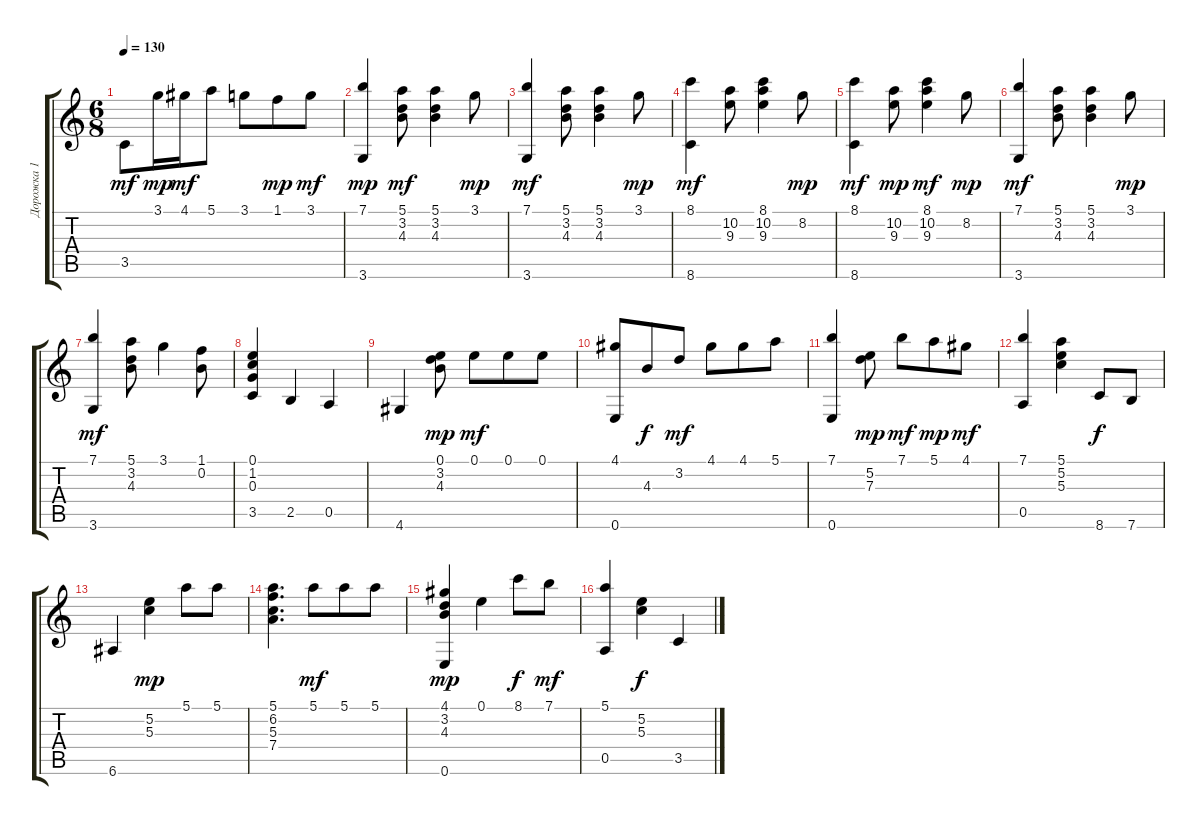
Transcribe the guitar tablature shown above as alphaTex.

\track ("Дорожка 1" "Дорожка 1") {instrument acousticguitarnylon}
\staff {score tabs}
\tuning (E4 B3 G3 D3 A2 E2) {hide}
\ts (6 8)
\tempo 130
\clef g2
\ks c
3.5.8{dy mf} 3.1.16{dy mp} 4.1.16{dy mf} 5.1.8 3.1.8 1.1.8{dy mp} 3.1.8{dy mf} |
(7.1 3.6).4{dy mp} (5.1 3.2 4.3).8{dy mf} (5.1 3.2 4.3).4 3.1.8{dy mp} |
(7.1 3.6).4{dy mf} (5.1 3.2 4.3).8 (5.1 3.2 4.3).4 3.1.8{dy mp} |
(8.1 8.6).4{dy mf} (10.2 9.3).8 (8.1 10.2 9.3).4 8.2.8{dy mp} |
(8.1 8.6).4{dy mf} (10.2 9.3).8{dy mp} (8.1 10.2 9.3).4{dy mf} 8.2.8{dy mp} |
(7.1 3.6).4{dy mf} (5.1 3.2 4.3).8 (5.1 3.2 4.3).4 3.1.8{dy mp} |
(7.1 3.6).4{dy mf} (5.1 3.2 4.3).8 3.1.4 (1.1 0.2).8 |
(0.1 1.2 0.3 3.5).4 2.5.4 0.5.4 |
4.6.4 (0.1 3.2 4.3).8{dy mp} 0.1.8{dy mf} 0.1.8 0.1.8 |
(4.1 0.6).8 4.3.8{dy f} 3.2.8{dy mf} 4.1.8 4.1.8 5.1.8 |
(7.1 0.6).4 (5.2 7.3).8{dy mp} 7.1.8{dy mf} 5.1.8{dy mp} 4.1.8{dy mf} |
(7.1 0.5).4 (5.1 5.2 5.3).4 8.6.8{dy f} 7.6.8 |
6.6.4 (5.2 5.3).4{dy mp} 5.1.8 5.1.8 |
(5.1 6.2 5.3 7.4).4{d} 5.1.8{dy mf} 5.1.8 5.1.8 |
(4.1 3.2 4.3 0.6).4{dy mp} 0.1.4 8.1.8{dy f} 7.1.8{dy mf} |
(5.1 0.5).4 (5.2 5.3).4{dy f} 3.5.4
